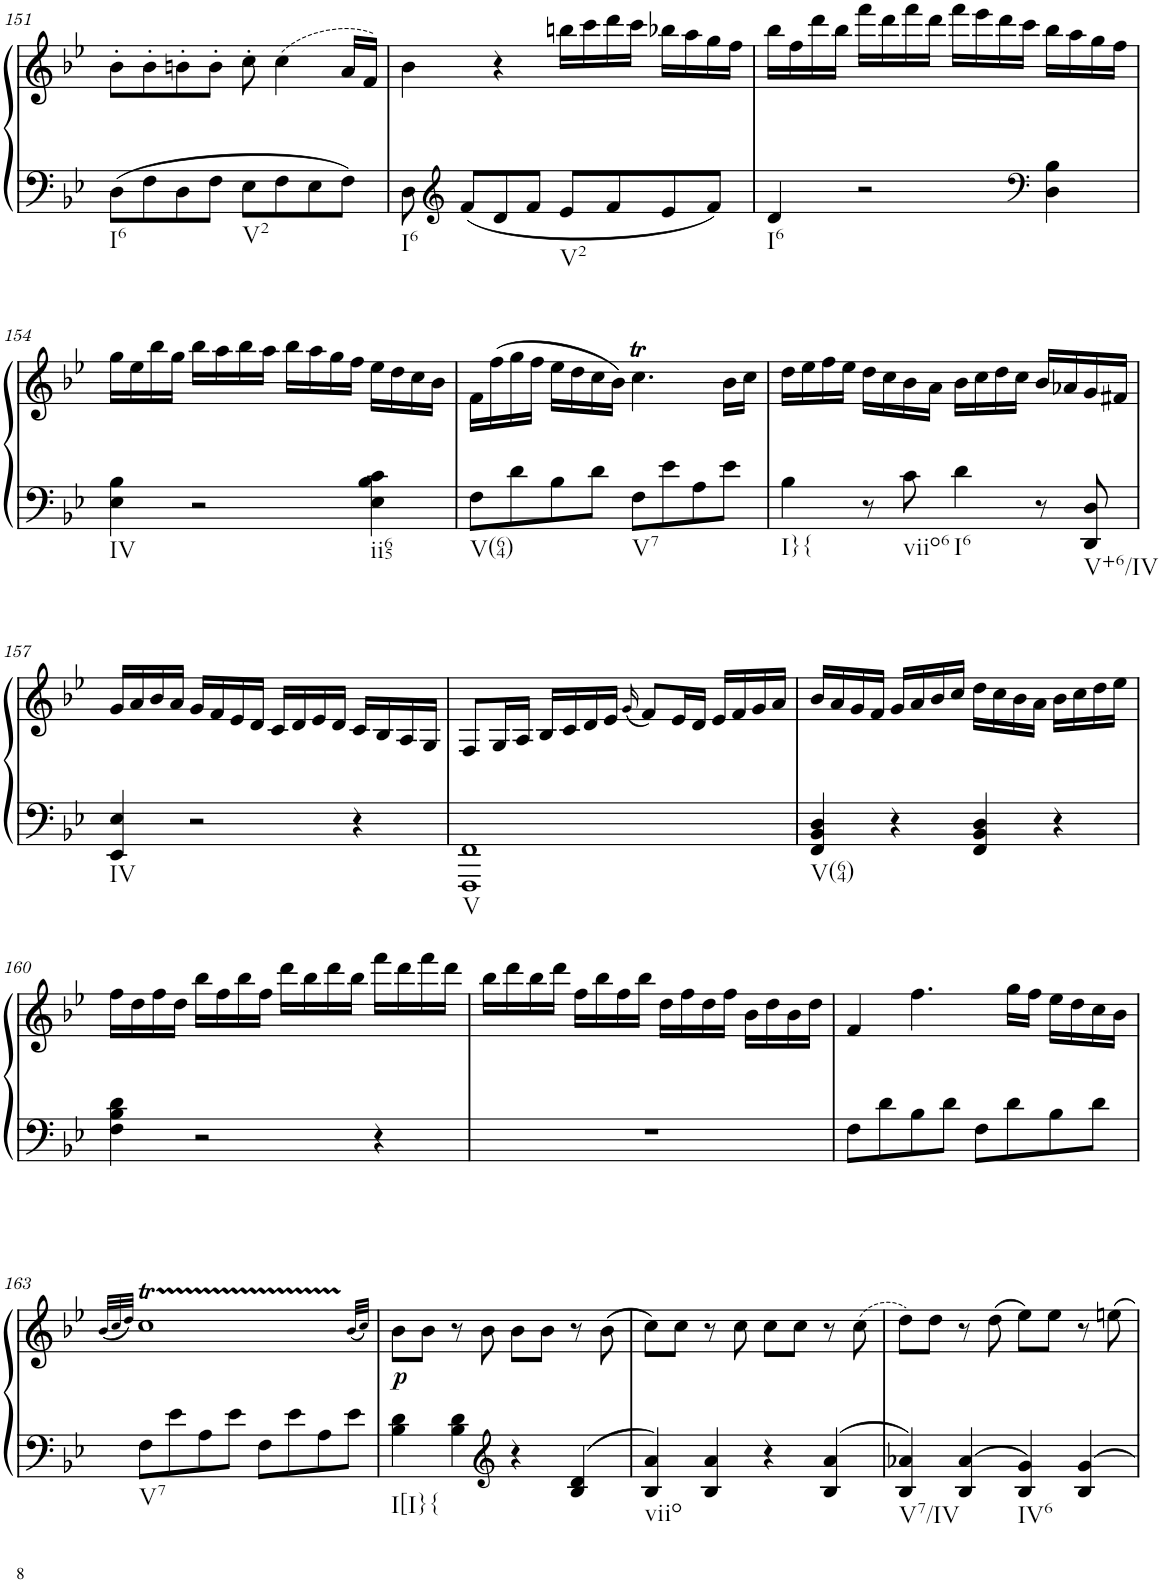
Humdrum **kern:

**kern	**kern	**dynam
*part1	*part1	*part1
*staff2	*staff1	*staff1/2
*I"Piano, Piano right	*	*
*I'Pno.	*	*
!!LO:PB:g=z
*clefF4	*clefG2	*
*k[b-e-]	*k[b-e-]	*
*M2/2	*M2/2	*
*met(c|)	*met(c|)	*
=151	=151	=151
!LO:TX:b:t=I6	!	!
8D\L	8b-'\L	.
8F\	8b-'\	.
8D\	8bn'\	.
8F\J	8b'\J	.
!LO:TX:b:t=V2	!	!
8E-\L	8cc'\	.
8F\	(4cc\	.
8E-\	.	.
8F\J	16a/LL	.
.	16f/JJ)	.
=152	=152	=152
!LO:TX:b:t=I6	!	!
8D\	4b-\	.
*clefG2	*	*
8f/L	.	.
8d/	4r	.
8f/J	.	.
!LO:TX:b:t=V2	!	!
8e-/L	16bbn\LL	.
.	16ccc\	.
8f/	16ddd\	.
.	16ccc\JJ	.
8e-/	16bb-X\LL	.
.	16aa\	.
8f/J	16gg\	.
.	16ff\JJ	.
=153	=153	=153
!LO:TX:b:t=I6	!	!
4d/	16bb-\LL	.
.	16ff\	.
.	16ddd\	.
.	16bb-\JJ	.
2r	16fff\LL	.
.	16ddd\	.
.	16fff\	.
.	16ddd\JJ	.
.	16fff\LL	.
.	16eee-\	.
.	16ddd\	.
.	16ccc\JJ	.
*clefF4	*	*
4D\ 4B-\	16bb-\LL	.
.	16aa\	.
.	16gg\	.
.	16ff\JJ	.
!!LO:LB:g=z
=154	=154	=154
!LO:TX:b:t=IV	!	!
4E-\ 4B-\	16gg\LL	.
.	16ee-\	.
.	16bb-\	.
.	16gg\JJ	.
2r	16bb-\LL	.
.	16aa\	.
.	16bb-\	.
.	16aa\JJ	.
.	16bb-\LL	.
.	16aa\	.
.	16gg\	.
.	16ff\JJ	.
!LO:TX:b:t=ii65	!	!
4E-\ 4B-\ 4c\	16ee-\LL	.
.	16dd\	.
.	16cc\	.
.	16b-\JJ	.
=155	=155	=155
!LO:TX:b:t=V(64)	!	!
8F\L	16f\LL	.
.	(16ff\	.
8d\	16gg\	.
.	16ff\JJ	.
8B-\	16ee-\LL	.
.	16dd\	.
8d\J	16cc\	.
.	16b-\JJ)	.
!LO:TX:b:t=V7	!	!
8F\L	4.ccT\	.
8e-\	.	.
8A\	.	.
8e-\J	16b-\LL	.
.	16cc\JJ	.
=156	=156	=156
!LO:TX:b:t=I}{	!	!
4B-\	16dd\LL	.
.	16ee-\	.
.	16ff\	.
.	16ee-\JJ	.
8r	16dd\LL	.
.	16cc\	.
!LO:TX:b:t=viio6	!	!
8c\	16b-\	.
.	16a\JJ	.
!LO:TX:b:t=I6	!	!
4d\	16b-\LL	.
.	16cc\	.
.	16dd\	.
.	16cc\JJ	.
8r	16b-/LL	.
.	16a-X/	.
!LO:TX:b:t=V+6/IV	!	!
8DD/ 8D/	16g/	.
.	16f#X/JJ	.
!!LO:LB:g=z
=157	=157	=157
!LO:TX:b:t=IV	!	!
4EE-/ 4E-/	16g/LL	.
.	16a/	.
.	16b-/	.
.	16a/JJ	.
2r	16g/LL	.
.	16f/	.
.	16e-/	.
.	16d/JJ	.
.	16c/LL	.
.	16d/	.
.	16e-/	.
.	16d/JJ	.
4r	16c/LL	.
.	16B-/	.
.	16A/	.
.	16G/JJ	.
=158	=158	=158
!LO:TX:b:t=V	!	!
1FFF 1FF	8F/L	.
.	16G/L	.
.	16A/JJ	.
.	16B-/LL	.
.	16c/	.
.	16d/	.
.	16e-/JJ	.
.	(16qg/	.
.	8f/L)	.
.	16e-/L	.
.	16d/JJ	.
.	16e-/LL	.
.	16f/	.
.	16g/	.
.	16a/JJ	.
=159	=159	=159
!LO:TX:b:t=V(64)	!	!
4FF/ 4BB-/ 4D/	16b-/LL	.
.	16a/	.
.	16g/	.
.	16f/JJ	.
4r	16g/LL	.
.	16a/	.
.	16b-/	.
.	16cc/JJ	.
4FF/ 4BB-/ 4D/	16dd\LL	.
.	16cc\	.
.	16b-\	.
.	16a\JJ	.
4r	16b-\LL	.
.	16cc\	.
.	16dd\	.
.	16ee-\JJ	.
!!LO:LB:g=z
=160	=160	=160
4F\ 4B-\ 4d\	16ff\LL	.
.	16dd\	.
.	16ff\	.
.	16dd\JJ	.
2r	16bb-\LL	.
.	16ff\	.
.	16bb-\	.
.	16ff\JJ	.
.	16ddd\LL	.
.	16bb-\	.
.	16ddd\	.
.	16bb-\JJ	.
4r	16fff\LL	.
.	16ddd\	.
.	16fff\	.
.	16ddd\JJ	.
=161	=161	=161
1r	16bb-\LL	.
.	16ddd\	.
.	16bb-\	.
.	16ddd\JJ	.
.	16ff\LL	.
.	16bb-\	.
.	16ff\	.
.	16bb-\JJ	.
.	16dd\LL	.
.	16ff\	.
.	16dd\	.
.	16ff\JJ	.
.	16b-\LL	.
.	16dd\	.
.	16b-\	.
.	16dd\JJ	.
=162	=162	=162
8F\L	4f/	.
8d\	.	.
8B-\	4.ff\	.
8d\J	.	.
8F\L	.	.
8d\	16gg\LL	.
.	16ff\JJ	.
8B-\	16ee-\LL	.
.	16dd\	.
8d\J	16cc\	.
.	16b-\JJ	.
!!LO:LB:g=z
=163	=163	=163
.	(32qb-/LLL	.
.	32qcc/	.
.	32qdd/JJJ)	.
!LO:TX:b:t=V7	!	!
8F\L	1ccT	.
8e-\	.	.
8A\	.	.
8e-\J	.	.
8F\L	.	.
8e-\	.	.
8A\	.	.
8e-\J	.	.
.	(32qb-/LLL	.
.	32qcc/JJJ)	.
=164	=164	=164
!LO:TX:b:t=I[I}{	!	!
!	!	!LO:DY:b
4B-\ 4d\	8b-\L	p
.	8b-\J	.
4B-\ 4d\	8r	.
.	8b-\	.
*clefG2	*	*
4r	8b-\L	.
.	8b-\J	.
4B-/ 4d/	8r	.
.	(8b-\	.
=165	=165	=165
!LO:TX:b:t=viio	!	!
4B-/ 4a/	8cc\L)	.
.	8cc\J	.
4B-/ 4a/	8r	.
.	8cc\	.
4r	8cc\L	.
.	8cc\J	.
4B-/ 4a/	8r	.
.	(8cc\	.
=166	=166	=166
!LO:TX:b:t=V7/IV	!	!
4B-/ 4a-X/	8dd\L)	.
.	8dd\J	.
4B-/ 4a-/	8r	.
.	(8dd\	.
!LO:TX:b:t=IV6	!	!
4B-/ 4g/	8ee-\L)	.
.	8ee-\J	.
4B-/ 4g/	8r	.
.	8een\	.
=	=	=
*-	*-	*-
